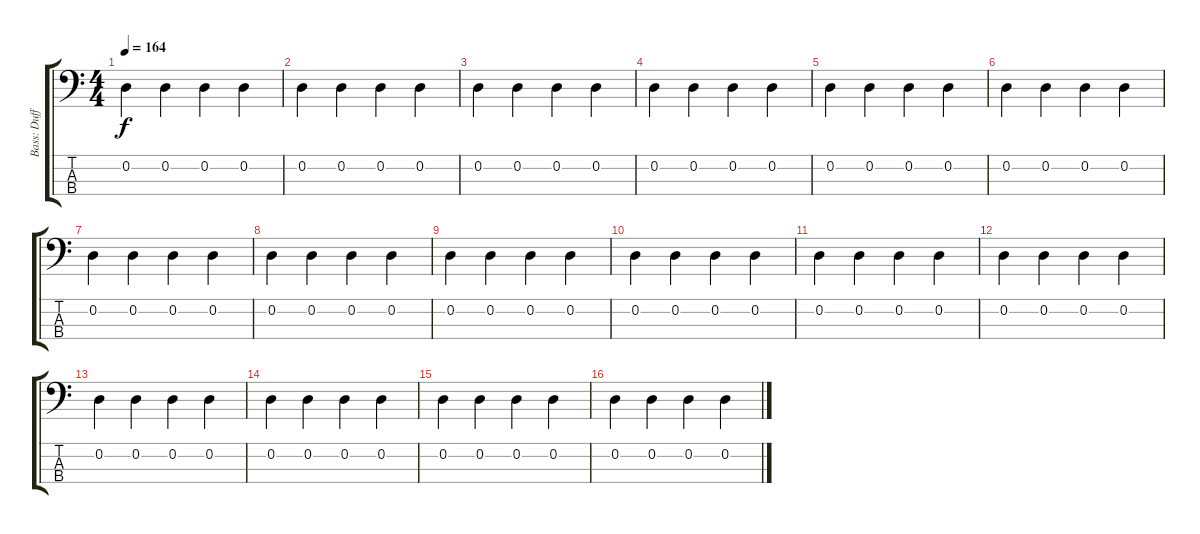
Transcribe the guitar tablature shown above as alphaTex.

\track ("Bass: Duff" "Bass: Duff") {instrument fretlessbass}
\staff {score tabs}
\tuning (G2 D2 A1 E1) {hide}
\ts (4 4)
\tempo 164
\clef f4
\ks c
0.2.4{dy f} 0.2.4 0.2.4 0.2.4 |
0.2.4 0.2.4 0.2.4 0.2.4 |
0.2.4 0.2.4 0.2.4 0.2.4 |
0.2.4 0.2.4 0.2.4 0.2.4 |
0.2.4 0.2.4 0.2.4 0.2.4 |
0.2.4 0.2.4 0.2.4 0.2.4 |
0.2.4 0.2.4 0.2.4 0.2.4 |
0.2.4 0.2.4 0.2.4 0.2.4 |
0.2.4 0.2.4 0.2.4 0.2.4 |
0.2.4 0.2.4 0.2.4 0.2.4 |
0.2.4 0.2.4 0.2.4 0.2.4 |
0.2.4 0.2.4 0.2.4 0.2.4 |
0.2.4 0.2.4 0.2.4 0.2.4 |
0.2.4 0.2.4 0.2.4 0.2.4 |
0.2.4 0.2.4 0.2.4 0.2.4 |
0.2.4 0.2.4 0.2.4 0.2.4
